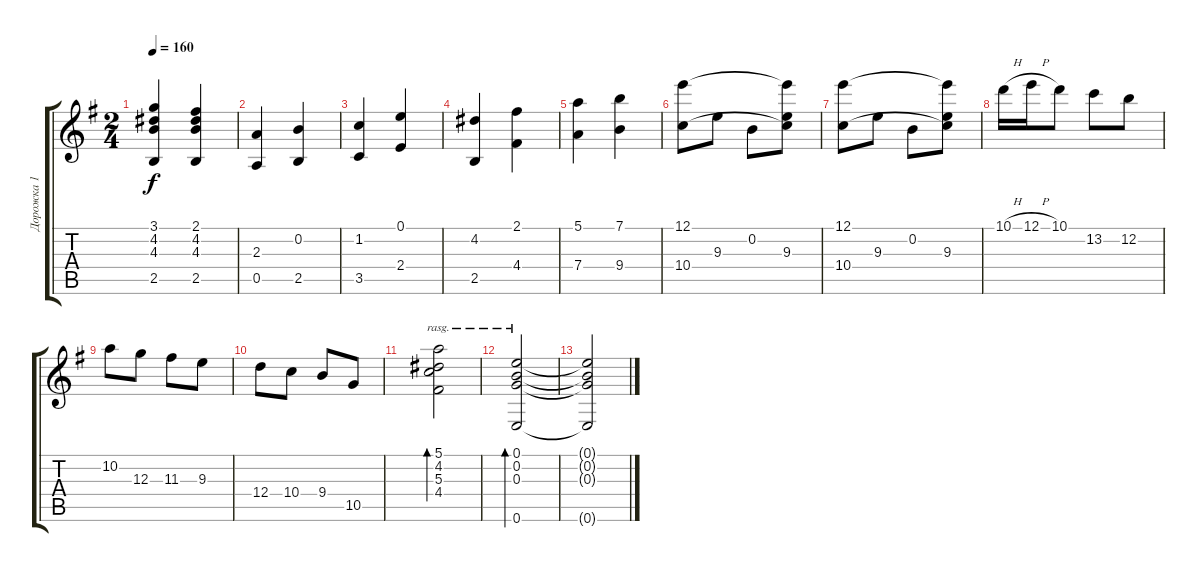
\track ("Дорожка 1" "Дорожка 1") {instrument acousticguitarnylon}
\staff {score tabs}
\tuning (E4 B3 G3 D3 A2 E2) {hide}
\ts (2 4)
\tempo 160
\clef g2
\ks eminor
(3.1 4.2 4.3 2.5).4{dy f} (2.1 4.2 4.3 2.5).4 |
(2.3 0.5).4 (0.2 2.5).4 |
(1.2 3.5).4 (0.1 2.4).4 |
(4.2 2.5).4 (2.1 4.4).4 |
(5.1 7.4).4 (7.1 9.4).4 |
(12.1 10.4).8 9.3.8 0.2.8 (12.1{t} 9.3 10.4{t}).8 |
(12.1 10.4).8 9.3.8 0.2.8 (12.1{t} 9.3 10.4{t}).8 |
10.1{h}.16 12.1{h}.16 10.1.8 13.2.8 12.2.8 |
10.2.8 12.3.8 11.3.8 9.3.8 |
12.4.8 10.4.8 9.4.8 10.5.8 |
(5.1 4.2 5.3 4.4).2{bd 480 rasg ii} |
(0.1 0.2 0.3 0.6).2{bd 480 rasg ii} |
(0.1{t} 0.2{t} 0.3{t} 0.6{t}).2
